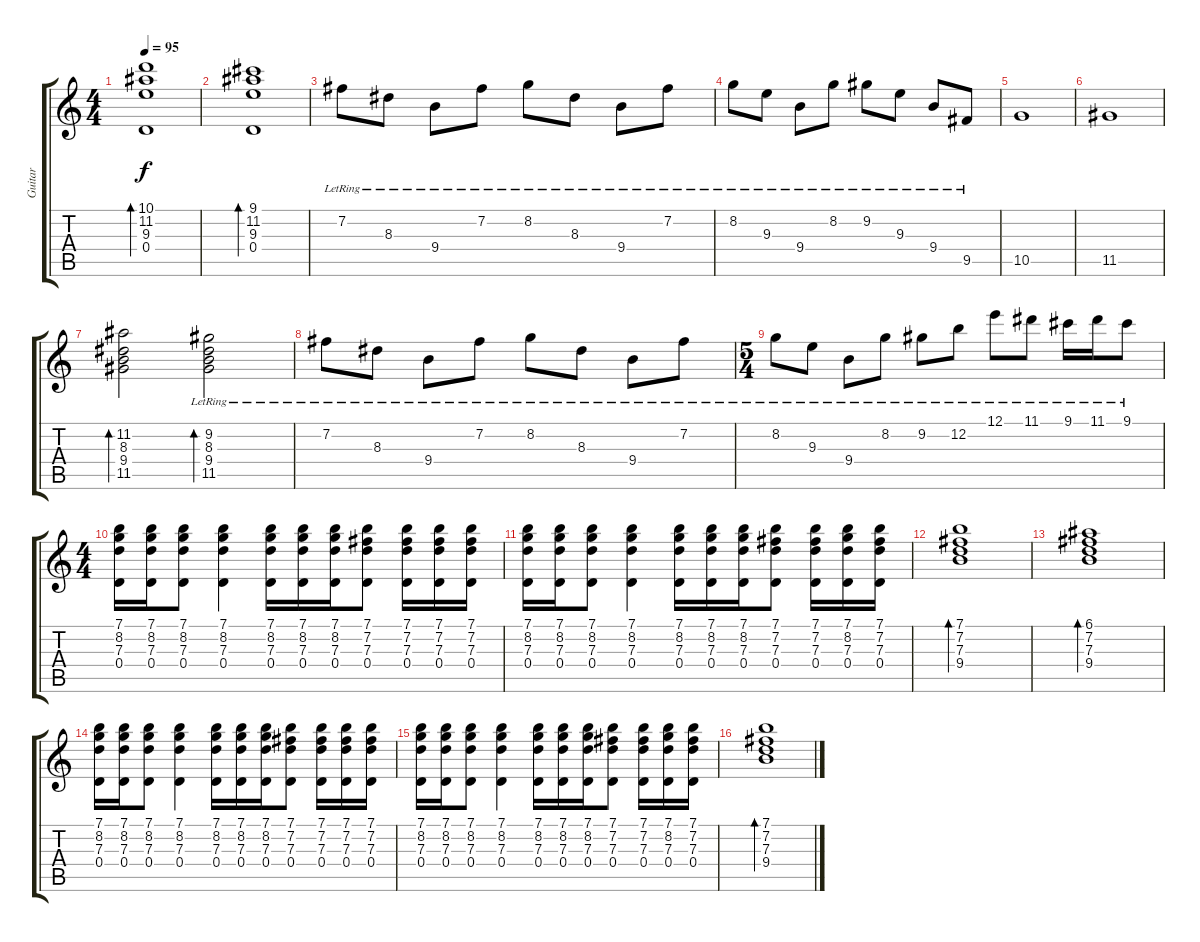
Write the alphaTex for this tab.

\track ("Guitar" "Guitar") {instrument electricguitarjazz}
\staff {score tabs}
\tuning (E4 B3 G3 D3 A2 E2) {hide}
\ts (4 4)
\tempo 95
\clef g2
\ks c
(10.1 11.2 9.3 0.4).1{bd 240 dy f instrument electricguitarjazz} |
(9.1 11.2 9.3 0.4).1{bd 240} |
7.2{lr}.8 8.3{lr}.8 9.4{lr}.8 7.2{lr}.8 8.2{lr}.8 8.3{lr}.8 9.4{lr}.8 7.2{lr}.8 |
8.2{lr}.8 9.3{lr}.8 9.4{lr}.8 8.2{lr}.8 9.2{lr}.8 9.3{lr}.8 9.4{lr}.8 9.5{lr}.8 |
10.5.1 |
11.5.1 |
(11.2 8.3 9.4 11.5).2{bd 240} (9.2{lr} 8.3{lr} 9.4{lr} 11.5{lr}).2{bd 240} |
7.2{lr}.8 8.3{lr}.8 9.4{lr}.8 7.2{lr}.8 8.2{lr}.8 8.3{lr}.8 9.4{lr}.8 7.2{lr}.8 |
\ts (5 4)
8.2{lr}.8 9.3{lr}.8 9.4{lr}.8 8.2{lr}.8 9.2{lr}.8 12.2{lr}.8 12.1{lr}.8 11.1{lr}.8 9.1{lr}.16 11.1{lr}.16 9.1{lr}.8 |
\ts (4 4)
(7.1 8.2 7.3 0.4).16 (7.1 8.2 7.3 0.4).16 (7.1 8.2 7.3 0.4).8 (7.1 8.2 7.3 0.4).4 (7.1 8.2 7.3 0.4).16 (7.1 8.2 7.3 0.4).16 (7.1 8.2 7.3 0.4).16 (7.1 7.2 7.3 0.4).8 (7.1 7.2 7.3 0.4).16 (7.1 7.2 7.3 0.4).16 (7.1 7.2 7.3 0.4).16 |
(7.1 8.2 7.3 0.4).16 (7.1 8.2 7.3 0.4).16 (7.1 8.2 7.3 0.4).8 (7.1 8.2 7.3 0.4).4 (7.1 8.2 7.3 0.4).16 (7.1 8.2 7.3 0.4).16 (7.1 8.2 7.3 0.4).16 (7.1 7.2 7.3 0.4).8 (7.1 7.2 7.3 0.4).16 (7.1 8.2 7.3 0.4).16 (7.1 7.2 7.3 0.4).16 |
(7.1 7.2 7.3 9.4).1{bd 240} |
(6.1 7.2 7.3 9.4).1{bd 240} |
(7.1 8.2 7.3 0.4).16 (7.1 8.2 7.3 0.4).16 (7.1 8.2 7.3 0.4).8 (7.1 8.2 7.3 0.4).4 (7.1 8.2 7.3 0.4).16 (7.1 8.2 7.3 0.4).16 (7.1 8.2 7.3 0.4).16 (7.1 7.2 7.3 0.4).8 (7.1 7.2 7.3 0.4).16 (7.1 7.2 7.3 0.4).16 (7.1 7.2 7.3 0.4).16 |
(7.1 8.2 7.3 0.4).16 (7.1 8.2 7.3 0.4).16 (7.1 8.2 7.3 0.4).8 (7.1 8.2 7.3 0.4).4 (7.1 8.2 7.3 0.4).16 (7.1 8.2 7.3 0.4).16 (7.1 8.2 7.3 0.4).16 (7.1 7.2 7.3 0.4).8 (7.1 7.2 7.3 0.4).16 (7.1 8.2 7.3 0.4).16 (7.1 7.2 7.3 0.4).16 |
(7.1 7.2 7.3 9.4).1{bd 240}
